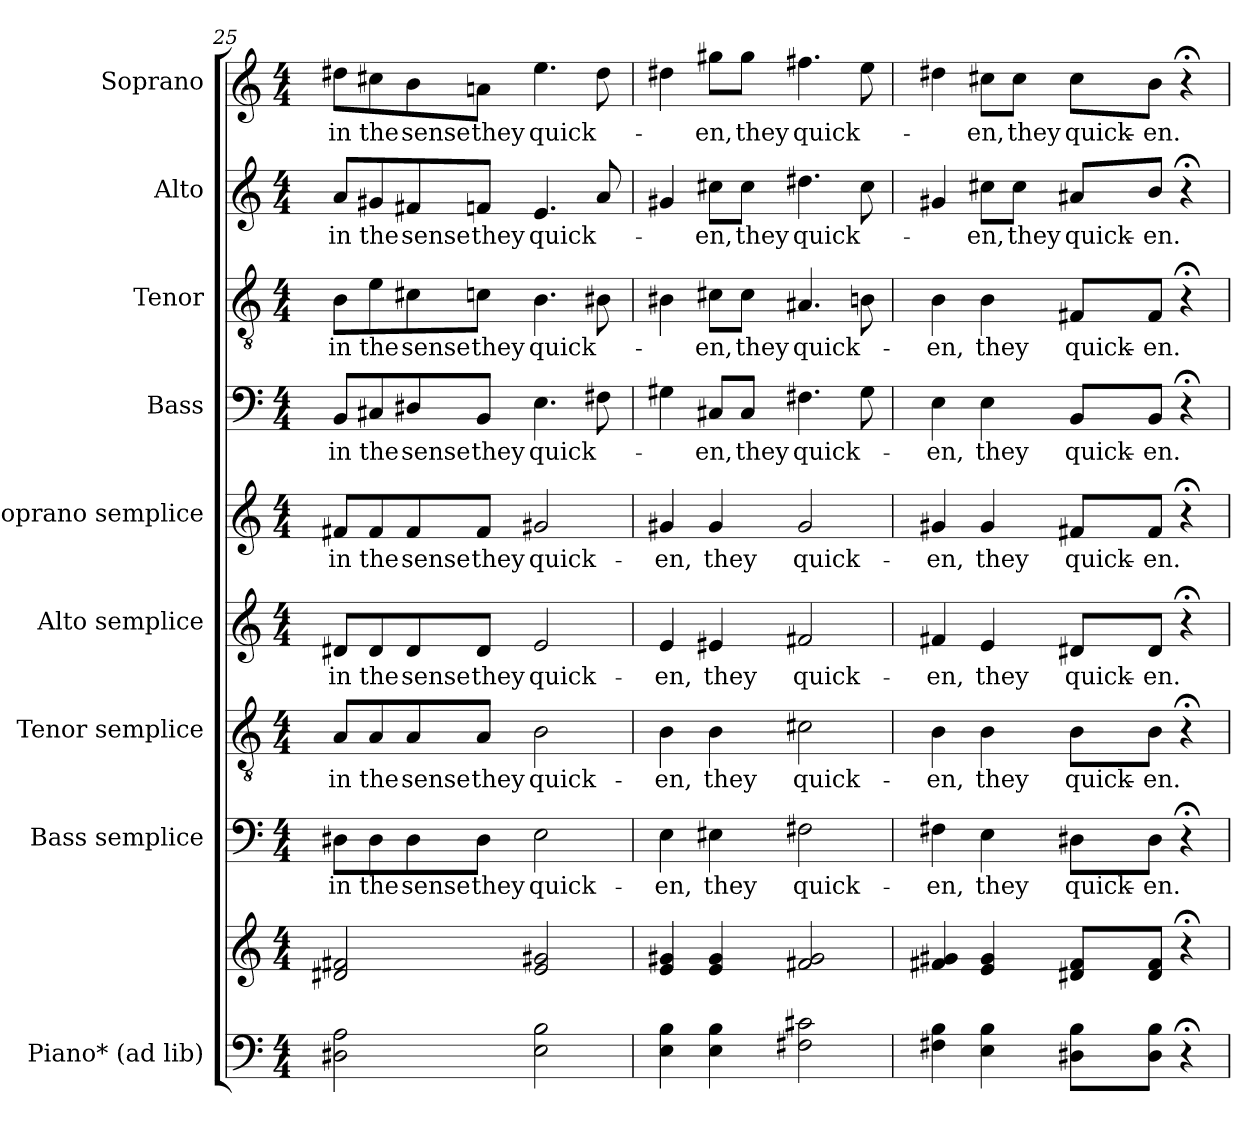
**kern	**kern	**kern	**text	**kern	**text	**kern	**text	**kern	**text	**kern	**text	**kern	**text	**kern	**text	**kern	**text
*part9	*part9	*part8	*part8	*part7	*part7	*part6	*part6	*part5	*part5	*part4	*part4	*part3	*part3	*part2	*part2	*part1	*part1
*staff10	*staff9	*staff8	*staff8	*staff7	*staff7	*staff6	*staff6	*staff5	*staff5	*staff4	*staff4	*staff3	*staff3	*staff2	*staff2	*staff1	*staff1
*I"Piano* (ad lib)	*	*I"Bass semplice	*	*I"Tenor semplice	*	*I"Alto semplice	*	*I"Soprano semplice	*	*I"Bass	*	*I"Tenor	*	*I"Alto	*	*I"Soprano	*
*	*	*I'B.	*	*I'T.	*	*I'A.	*	*I'S.	*	*I'B.	*	*I'T.	*	*I'A.	*	*I'S.	*
*clefF4	*clefG2	*clefF4	*	*clefGv2	*	*clefG2	*	*clefG2	*	*clefF4	*	*clefGv2	*	*clefG2	*	*clefG2	*
*	*	*	*	*ITrd7c12	*	*	*	*	*	*	*	*ITrd7c12	*	*	*	*	*
*k[]	*k[]	*k[]	*	*k[]	*	*k[]	*	*k[]	*	*k[]	*	*k[]	*	*k[]	*	*k[]	*
*C:	*C:	*C:	*	*C:	*	*C:	*	*C:	*	*C:	*	*C:	*	*C:	*	*C:	*
*M4/4	*M4/4	*M4/4	*	*M4/4	*	*M4/4	*	*M4/4	*	*M4/4	*	*M4/4	*	*M4/4	*	*M4/4	*
=25	=25	=25	=25	=25	=25	=25	=25	=25	=25	=25	=25	=25	=25	=25	=25	=25	=25
!	!	!	!LO:LY:b:color=#000000	!	!	!	!	!	!	!	!	!	!	!	!	!	!
!	!	!	!	!	!LO:LY:b:color=#000000	!	!	!	!	!	!	!	!	!	!	!	!
!	!	!	!	!	!	!	!LO:LY:b:color=#000000	!	!	!	!	!	!	!	!	!	!
!	!	!	!	!	!	!	!	!	!LO:LY:b:color=#000000	!	!	!	!	!	!	!	!
!	!	!	!	!	!	!	!	!	!	!	!LO:LY:b:color=#000000	!	!	!	!	!	!
!	!	!	!	!	!	!	!	!	!	!	!	!	!LO:LY:b:color=#000000	!	!	!	!
!	!	!	!	!	!	!	!	!	!	!	!	!	!	!	!LO:LY:b:color=#000000	!	!
!	!	!	!	!	!	!	!	!	!	!	!	!	!	!	!	!	!LO:LY:b:color=#000000
2D#Xi\ 2Ai	2d#Xi/ 2f#Xi	8D#Xi\L	-in	8AAi/L	-in	8d#Xi/L	-in	8f#Xi/L	-in	8BBi/L	-in	8BBi\L	-in	8ai/L	-in	8dd#Xi\L	-in
!	!	!	!LO:LY:b:color=#000000	!	!	!	!	!	!	!	!	!	!	!	!	!	!
!	!	!	!	!	!LO:LY:b:color=#000000	!	!	!	!	!	!	!	!	!	!	!	!
!	!	!	!	!	!	!	!LO:LY:b:color=#000000	!	!	!	!	!	!	!	!	!	!
!	!	!	!	!	!	!	!	!	!LO:LY:b:color=#000000	!	!	!	!	!	!	!	!
!	!	!	!	!	!	!	!	!	!	!	!LO:LY:b:color=#000000	!	!	!	!	!	!
!	!	!	!	!	!	!	!	!	!	!	!	!	!LO:LY:b:color=#000000	!	!	!	!
!	!	!	!	!	!	!	!	!	!	!	!	!	!	!	!LO:LY:b:color=#000000	!	!
!	!	!	!	!	!	!	!	!	!	!	!	!	!	!	!	!	!LO:LY:b:color=#000000
.	.	8D#i\	the	8AAi/	the	8d#i/	the	8f#i/	the	8C#Xi/	the	8Ei\	the	8g#Xi/	the	8cc#Xi\	the
!	!	!	!LO:LY:b:color=#000000	!	!	!	!	!	!	!	!	!	!	!	!	!	!
!	!	!	!	!	!LO:LY:b:color=#000000	!	!	!	!	!	!	!	!	!	!	!	!
!	!	!	!	!	!	!	!LO:LY:b:color=#000000	!	!	!	!	!	!	!	!	!	!
!	!	!	!	!	!	!	!	!	!LO:LY:b:color=#000000	!	!	!	!	!	!	!	!
!	!	!	!	!	!	!	!	!	!	!	!LO:LY:b:color=#000000	!	!	!	!	!	!
!	!	!	!	!	!	!	!	!	!	!	!	!	!LO:LY:b:color=#000000	!	!	!	!
!	!	!	!	!	!	!	!	!	!	!	!	!	!	!	!LO:LY:b:color=#000000	!	!
!	!	!	!	!	!	!	!	!	!	!	!	!	!	!	!	!	!LO:LY:b:color=#000000
.	.	8D#i\	sense	8AAi/	sense	8d#i/	sense	8f#i/	sense	8D#Xi/	sense	8C#Xi\	sense	8f#Xi/	sense	8bi\	sense
!	!	!	!LO:LY:b:color=#000000	!	!	!	!	!	!	!	!	!	!	!	!	!	!
!	!	!	!	!	!LO:LY:b:color=#000000	!	!	!	!	!	!	!	!	!	!	!	!
!	!	!	!	!	!	!	!LO:LY:b:color=#000000	!	!	!	!	!	!	!	!	!	!
!	!	!	!	!	!	!	!	!	!LO:LY:b:color=#000000	!	!	!	!	!	!	!	!
!	!	!	!	!	!	!	!	!	!	!	!LO:LY:b:color=#000000	!	!	!	!	!	!
!	!	!	!	!	!	!	!	!	!	!	!	!	!LO:LY:b:color=#000000	!	!	!	!
!	!	!	!	!	!	!	!	!	!	!	!	!	!	!	!LO:LY:b:color=#000000	!	!
!	!	!	!	!	!	!	!	!	!	!	!	!	!	!	!	!	!LO:LY:b:color=#000000
.	.	8D#i\J	they	8AAi/J	they	8d#i/J	they	8f#i/J	they	8BBi/J	they	8Cni\J	they	8fni/J	they	8ani\J	they
!	!	!	!LO:LY:b:color=#000000	!	!	!	!	!	!	!	!	!	!	!	!	!	!
!	!	!	!	!	!LO:LY:b:color=#000000	!	!	!	!	!	!	!	!	!	!	!	!
!	!	!	!	!	!	!	!LO:LY:b:color=#000000	!	!	!	!	!	!	!	!	!	!
!	!	!	!	!	!	!	!	!	!LO:LY:b:color=#000000	!	!	!	!	!	!	!	!
!	!	!	!	!	!	!	!	!	!	!	!LO:LY:b:color=#000000	!	!	!	!	!	!
!	!	!	!	!	!	!	!	!	!	!	!	!	!LO:LY:b:color=#000000	!	!	!	!
!	!	!	!	!	!	!	!	!	!	!	!	!	!	!	!LO:LY:b:color=#000000	!	!
!	!	!	!	!	!	!	!	!	!	!	!	!	!	!	!	!	!LO:LY:b:color=#000000
2Ei\ 2Bi	2ei/ 2g#Xi	2Ei\	quick-	2BBi\	quick-	2ei/	quick-	2g#Xi/	quick-	4.Ei\	quick-	4.BBi\	quick-	4.ei/	quick-	4.eei\	quick-
.	.	.	.	.	.	.	.	.	.	8F#Xi\	.	8BB#Xi\	.	8ai/	.	8dd#i\	.
=26	=26	=26	=26	=26	=26	=26	=26	=26	=26	=26	=26	=26	=26	=26	=26	=26	=26
!	!	!	!LO:LY:b:color=#000000	!	!	!	!	!	!	!	!	!	!	!	!	!	!
!	!	!	!	!	!LO:LY:b:color=#000000	!	!	!	!	!	!	!	!	!	!	!	!
!	!	!	!	!	!	!	!LO:LY:b:color=#000000	!	!	!	!	!	!	!	!	!	!
!	!	!	!	!	!	!	!	!	!LO:LY:b:color=#000000	!	!	!	!	!	!	!	!
4Ei\ 4Bi	4ei/ 4g#Xi	4Ei\	-en,	4BBi\	-en,	4ei/	-en,	4g#Xi/	-en,	4G#Xi\	.	4BB#Xi\	.	4g#Xi/	.	4dd#Xi\	.
!	!	!	!LO:LY:b:color=#000000	!	!	!	!	!	!	!	!	!	!	!	!	!	!
!	!	!	!	!	!LO:LY:b:color=#000000	!	!	!	!	!	!	!	!	!	!	!	!
!	!	!	!	!	!	!	!LO:LY:b:color=#000000	!	!	!	!	!	!	!	!	!	!
!	!	!	!	!	!	!	!	!	!LO:LY:b:color=#000000	!	!	!	!	!	!	!	!
!	!	!	!	!	!	!	!	!	!	!	!LO:LY:b:color=#000000	!	!	!	!	!	!
!	!	!	!	!	!	!	!	!	!	!	!	!	!LO:LY:b:color=#000000	!	!	!	!
!	!	!	!	!	!	!	!	!	!	!	!	!	!	!	!LO:LY:b:color=#000000	!	!
!	!	!	!	!	!	!	!	!	!	!	!	!	!	!	!	!	!LO:LY:b:color=#000000
4Ei\ 4Bi	4ei/ 4g#i	4E#Xi\	they	4BBi\	they	4e#Xi/	they	4g#i/	they	8C#Xi/L	-en,	8C#Xi\L	-en,	8cc#Xi\L	-en,	8gg#Xi\L	-en,
!	!	!	!	!	!	!	!	!	!	!	!LO:LY:b:color=#000000	!	!	!	!	!	!
!	!	!	!	!	!	!	!	!	!	!	!	!	!LO:LY:b:color=#000000	!	!	!	!
!	!	!	!	!	!	!	!	!	!	!	!	!	!	!	!LO:LY:b:color=#000000	!	!
!	!	!	!	!	!	!	!	!	!	!	!	!	!	!	!	!	!LO:LY:b:color=#000000
.	.	.	.	.	.	.	.	.	.	8C#i/J	they	8C#i\J	they	8cc#i\J	they	8gg#i\J	they
!	!	!	!LO:LY:b:color=#000000	!	!	!	!	!	!	!	!	!	!	!	!	!	!
!	!	!	!	!	!LO:LY:b:color=#000000	!	!	!	!	!	!	!	!	!	!	!	!
!	!	!	!	!	!	!	!LO:LY:b:color=#000000	!	!	!	!	!	!	!	!	!	!
!	!	!	!	!	!	!	!	!	!LO:LY:b:color=#000000	!	!	!	!	!	!	!	!
!	!	!	!	!	!	!	!	!	!	!	!LO:LY:b:color=#000000	!	!	!	!	!	!
!	!	!	!	!	!	!	!	!	!	!	!	!	!LO:LY:b:color=#000000	!	!	!	!
!	!	!	!	!	!	!	!	!	!	!	!	!	!	!	!LO:LY:b:color=#000000	!	!
!	!	!	!	!	!	!	!	!	!	!	!	!	!	!	!	!	!LO:LY:b:color=#000000
2F#Xi\ 2c#Xi	2f#Xi/ 2g#i	2F#Xi\	quick-	2C#Xi\	quick-	2f#Xi/	quick-	2g#i/	quick-	4.F#Xi\	quick-	4.AA#Xi/	quick-	4.dd#Xi\	quick-	4.ff#Xi\	quick-
.	.	.	.	.	.	.	.	.	.	8G#i\	.	8BBni\	.	8cc#i\	.	8eei\	.
=27	=27	=27	=27	=27	=27	=27	=27	=27	=27	=27	=27	=27	=27	=27	=27	=27	=27
!	!	!	!LO:LY:b:color=#000000	!	!	!	!	!	!	!	!	!	!	!	!	!	!
!	!	!	!	!	!LO:LY:b:color=#000000	!	!	!	!	!	!	!	!	!	!	!	!
!	!	!	!	!	!	!	!LO:LY:b:color=#000000	!	!	!	!	!	!	!	!	!	!
!	!	!	!	!	!	!	!	!	!LO:LY:b:color=#000000	!	!	!	!	!	!	!	!
!	!	!	!	!	!	!	!	!	!	!	!LO:LY:b:color=#000000	!	!	!	!	!	!
!	!	!	!	!	!	!	!	!	!	!	!	!	!LO:LY:b:color=#000000	!	!	!	!
4F#Xi\ 4Bi	4f#Xi/ 4g#Xi	4F#Xi\	-en,	4BBi\	-en,	4f#Xi/	-en,	4g#Xi/	-en,	4Ei\	-en,	4BBi\	-en,	4g#Xi/	.	4dd#Xi\	.
!	!	!	!LO:LY:b:color=#000000	!	!	!	!	!	!	!	!	!	!	!	!	!	!
!	!	!	!	!	!LO:LY:b:color=#000000	!	!	!	!	!	!	!	!	!	!	!	!
!	!	!	!	!	!	!	!LO:LY:b:color=#000000	!	!	!	!	!	!	!	!	!	!
!	!	!	!	!	!	!	!	!	!LO:LY:b:color=#000000	!	!	!	!	!	!	!	!
!	!	!	!	!	!	!	!	!	!	!	!LO:LY:b:color=#000000	!	!	!	!	!	!
!	!	!	!	!	!	!	!	!	!	!	!	!	!LO:LY:b:color=#000000	!	!	!	!
!	!	!	!	!	!	!	!	!	!	!	!	!	!	!	!LO:LY:b:color=#000000	!	!
!	!	!	!	!	!	!	!	!	!	!	!	!	!	!	!	!	!LO:LY:b:color=#000000
4Ei\ 4Bi	4ei/ 4g#i	4Ei\	they	4BBi\	they	4ei/	they	4g#i/	they	4Ei\	they	4BBi\	they	8cc#Xi\L	-en,	8cc#Xi\L	-en,
!	!	!	!	!	!	!	!	!	!	!	!	!	!	!	!LO:LY:b:color=#000000	!	!
!	!	!	!	!	!	!	!	!	!	!	!	!	!	!	!	!	!LO:LY:b:color=#000000
.	.	.	.	.	.	.	.	.	.	.	.	.	.	8cc#i\J	they	8cc#i\J	they
!	!	!	!LO:LY:b:color=#000000	!	!	!	!	!	!	!	!	!	!	!	!	!	!
!	!	!	!	!	!LO:LY:b:color=#000000	!	!	!	!	!	!	!	!	!	!	!	!
!	!	!	!	!	!	!	!LO:LY:b:color=#000000	!	!	!	!	!	!	!	!	!	!
!	!	!	!	!	!	!	!	!	!LO:LY:b:color=#000000	!	!	!	!	!	!	!	!
!	!	!	!	!	!	!	!	!	!	!	!LO:LY:b:color=#000000	!	!	!	!	!	!
!	!	!	!	!	!	!	!	!	!	!	!	!	!LO:LY:b:color=#000000	!	!	!	!
!	!	!	!	!	!	!	!	!	!	!	!	!	!	!	!LO:LY:b:color=#000000	!	!
!	!	!	!	!	!	!	!	!	!	!	!	!	!	!	!	!	!LO:LY:b:color=#000000
8D#Xi\ 8BiL	8d#Xi/ 8f#iL	8D#Xi\L	quick-	8BBi\L	quick-	8d#Xi/L	quick-	8f#Xi/L	quick-	8BBi/L	quick-	8FF#Xi/L	quick-	8a#Xi/L	quick-	8cc#i\L	quick-
!	!	!	!LO:LY:b:color=#000000	!	!	!	!	!	!	!	!	!	!	!	!	!	!
!	!	!	!	!	!LO:LY:b:color=#000000	!	!	!	!	!	!	!	!	!	!	!	!
!	!	!	!	!	!	!	!LO:LY:b:color=#000000	!	!	!	!	!	!	!	!	!	!
!	!	!	!	!	!	!	!	!	!LO:LY:b:color=#000000	!	!	!	!	!	!	!	!
!	!	!	!	!	!	!	!	!	!	!	!LO:LY:b:color=#000000	!	!	!	!	!	!
!	!	!	!	!	!	!	!	!	!	!	!	!	!LO:LY:b:color=#000000	!	!	!	!
!	!	!	!	!	!	!	!	!	!	!	!	!	!	!	!LO:LY:b:color=#000000	!	!
!	!	!	!	!	!	!	!	!	!	!	!	!	!	!	!	!	!LO:LY:b:color=#000000
8D#i\ 8BiJ	8d#i/ 8f#iJ	8D#i\J	-en.	8BBi\J	-en.	8d#i/J	-en.	8f#i/J	-en.	8BBi/J	-en.	8FF#i/J	-en.	8bi/J	-en.	8bi\J	-en.
4r;	4r;	4r;	.	4r;	.	4r;	.	4r;	.	4r;	.	4r;	.	4r;	.	4r;	.
=	=	=	=	=	=	=	=	=	=	=	=	=	=	=	=	=	=
*-	*-	*-	*-	*-	*-	*-	*-	*-	*-	*-	*-	*-	*-	*-	*-	*-	*-
